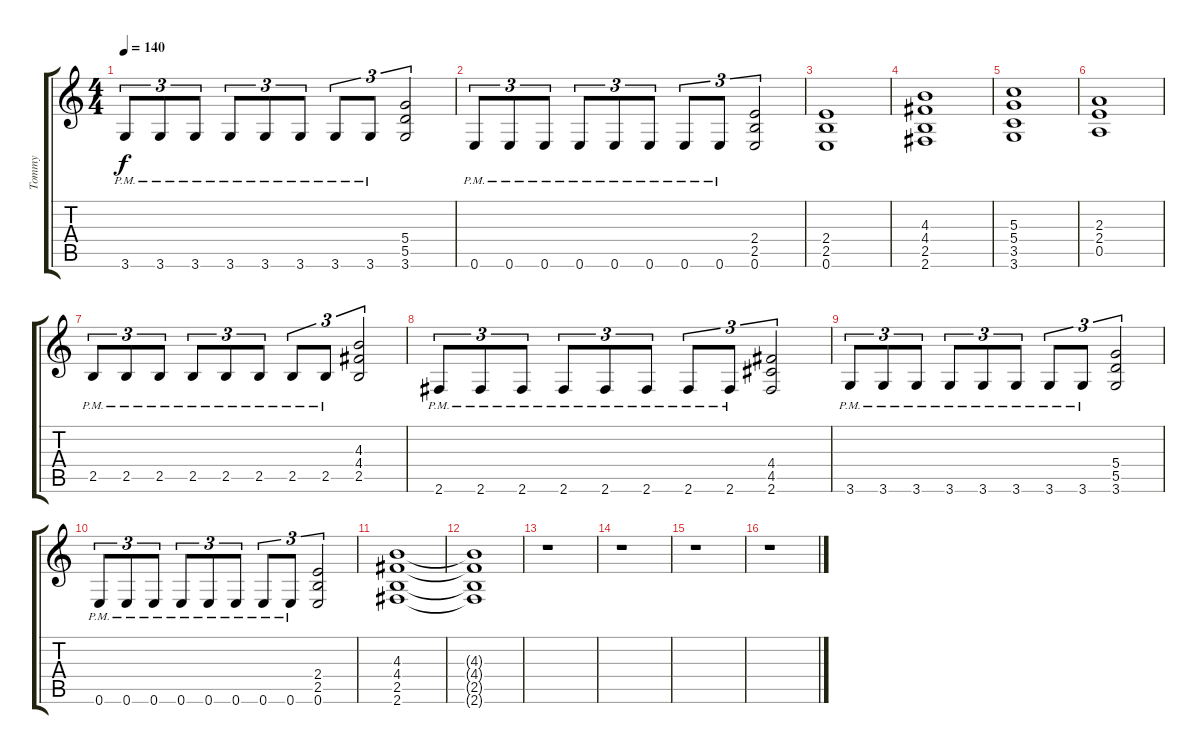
\track ("Tommy" "Tommy") {instrument distortionguitar}
\staff {score tabs}
\tuning (E4 B3 G3 D3 A2 E2) {hide}
\ts (4 4)
\tempo 140
\clef g2
\ks c
3.6{pm}.8{tu (3 2) dy f} 3.6{pm}.8{tu (3 2)} 3.6{pm}.8{tu (3 2)} 3.6{pm}.8{tu (3 2)} 3.6{pm}.8{tu (3 2)} 3.6{pm}.8{tu (3 2)} 3.6{pm}.8{tu (3 2)} 3.6{pm}.8{tu (3 2)} (5.4 5.5 3.6).2{tu (3 2)} |
0.6{pm}.8{tu (3 2)} 0.6{pm}.8{tu (3 2)} 0.6{pm}.8{tu (3 2)} 0.6{pm}.8{tu (3 2)} 0.6{pm}.8{tu (3 2)} 0.6{pm}.8{tu (3 2)} 0.6{pm}.8{tu (3 2)} 0.6{pm}.8{tu (3 2)} (2.4 2.5 0.6).2{tu (3 2)} |
(2.4 2.5 0.6).1 |
(4.3 4.4 2.5 2.6).1 |
(5.3 5.4 3.5 3.6).1 |
(2.3 2.4 0.5).1 |
2.5{pm}.8{tu (3 2)} 2.5{pm}.8{tu (3 2)} 2.5{pm}.8{tu (3 2)} 2.5{pm}.8{tu (3 2)} 2.5{pm}.8{tu (3 2)} 2.5{pm}.8{tu (3 2)} 2.5{pm}.8{tu (3 2)} 2.5{pm}.8{tu (3 2)} (4.3 4.4 2.5).2{tu (3 2)} |
2.6{pm}.8{tu (3 2)} 2.6{pm}.8{tu (3 2)} 2.6{pm}.8{tu (3 2)} 2.6{pm}.8{tu (3 2)} 2.6{pm}.8{tu (3 2)} 2.6{pm}.8{tu (3 2)} 2.6{pm}.8{tu (3 2)} 2.6{pm}.8{tu (3 2)} (4.4 4.5 2.6).2{tu (3 2)} |
3.6{pm}.8{tu (3 2)} 3.6{pm}.8{tu (3 2)} 3.6{pm}.8{tu (3 2)} 3.6{pm}.8{tu (3 2)} 3.6{pm}.8{tu (3 2)} 3.6{pm}.8{tu (3 2)} 3.6{pm}.8{tu (3 2)} 3.6{pm}.8{tu (3 2)} (5.4 5.5 3.6).2{tu (3 2)} |
0.6{pm}.8{tu (3 2)} 0.6{pm}.8{tu (3 2)} 0.6{pm}.8{tu (3 2)} 0.6{pm}.8{tu (3 2)} 0.6{pm}.8{tu (3 2)} 0.6{pm}.8{tu (3 2)} 0.6{pm}.8{tu (3 2)} 0.6{pm}.8{tu (3 2)} (2.4 2.5 0.6).2{tu (3 2)} |
(4.3 4.4 2.5 2.6).1 |
(4.3{t} 4.4{t} 2.5{t} 2.6{t}).1 |
r.1 |
r.1 |
r.1 |
r.1
